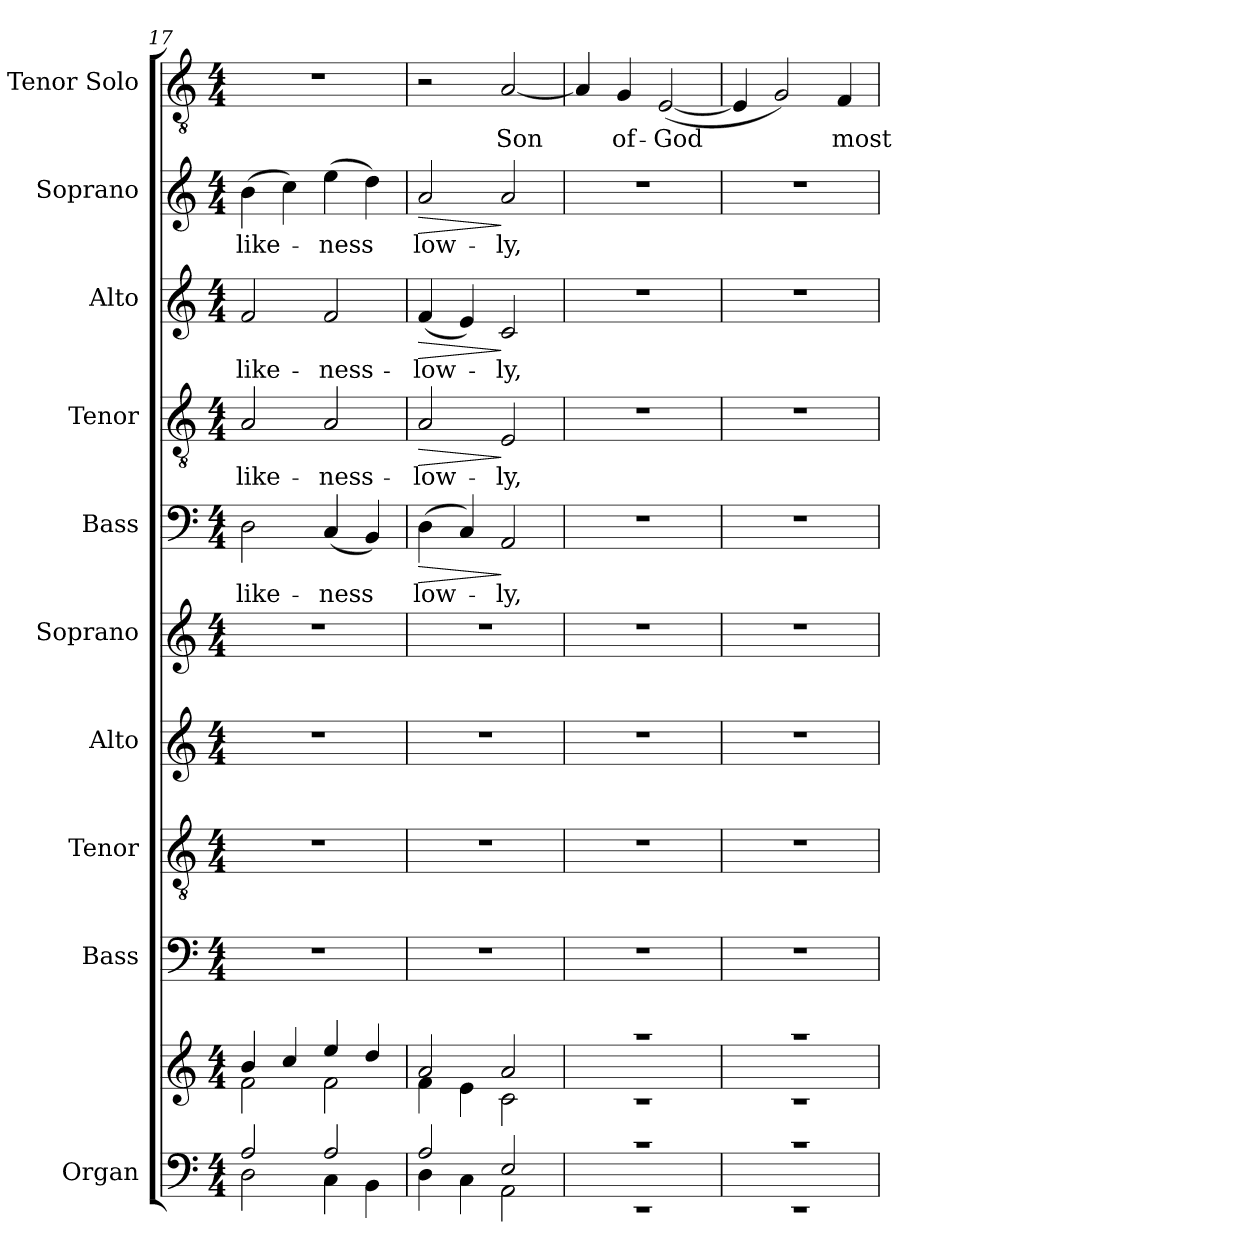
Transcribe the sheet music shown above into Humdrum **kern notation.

**kern	**kern	**kern	**kern	**kern	**kern	**kern	**text	**dynam	**kern	**text	**dynam	**kern	**text	**dynam	**kern	**text	**dynam	**kern	**text
*part10	*part10	*part9	*part8	*part7	*part6	*part5	*part5	*part5	*part4	*part4	*part4	*part3	*part3	*part3	*part2	*part2	*part2	*part1	*part1
*staff11	*staff10	*staff9	*staff8	*staff7	*staff6	*staff5	*staff5	*staff5	*staff4	*staff4	*staff4	*staff3	*staff3	*staff3	*staff2	*staff2	*staff2	*staff1	*staff1
*I"Organ	*	*I"Bass	*I"Tenor	*I"Alto	*I"Soprano	*I"Bass	*	*	*I"Tenor	*	*	*I"Alto	*	*	*I"Soprano	*	*	*I"Tenor Solo	*
*I'Org.	*	*I'B.	*I'T.	*I'A.	*I'S.	*I'B.	*	*	*I'T.	*	*	*I'A.	*	*	*I'S.	*	*	*I'T. Solo	*
!!LO:PB:g=z
*clefF4	*clefG2	*clefF4	*clefGv2	*clefG2	*clefG2	*clefF4	*	*	*clefGv2	*	*	*clefG2	*	*	*clefG2	*	*	*clefGv2	*
*	*	*	*ITrd7c12	*	*	*	*	*	*ITrd7c12	*	*	*	*	*	*	*	*	*ITrd7c12	*
*k[]	*k[]	*k[]	*k[]	*k[]	*k[]	*k[]	*	*	*k[]	*	*	*k[]	*	*	*k[]	*	*	*k[]	*
*C:	*C:	*C:	*C:	*C:	*C:	*C:	*	*	*C:	*	*	*C:	*	*	*C:	*	*	*C:	*
*M4/4	*M4/4	*M4/4	*M4/4	*M4/4	*M4/4	*M4/4	*	*	*M4/4	*	*	*M4/4	*	*	*M4/4	*	*	*M4/4	*
=17	=17	=17	=17	=17	=17	=17	=17	=17	=17	=17	=17	=17	=17	=17	=17	=17	=17	=17	=17
*^	*^	*	*	*	*	*	*	*	*	*	*	*	*	*	*	*	*	*	*
!	!	!	!	!	!	!	!	!	!LO:LY:b	!	!	!LO:LY:b	!	!	!LO:LY:b	!	!	!LO:LY:b	!	!	!
2A/	2D\	4b/	2f\	1r	1r	1r	1r	2D\	-like-	.	2AA/	-like-	.	2f/	-like-	.	(>4b\	-like-	.	1r	.
.	.	4cc/	.	.	.	.	.	.	.	.	.	.	.	.	.	.	4cc\)	.	.	.	.
!	!	!	!	!	!	!	!	!	!LO:LY:b	!	!	!LO:LY:b	!	!	!LO:LY:b	!	!	!LO:LY:b	!	!	!
2A/	4C\	4ee/	2f\	.	.	.	.	(<4C/	-ness	.	2AA/	-ness-	.	2f/	-ness-	.	(>4ee\	-ness	.	.	.
.	4BB\	4dd/	.	.	.	.	.	4BB/)	.	.	.	.	.	.	.	.	4dd\)	.	.	.	.
=18	=18	=18	=18	=18	=18	=18	=18	=18	=18	=18	=18	=18	=18	=18	=18	=18	=18	=18	=18	=18	=18
!	!	!	!	!	!	!	!	!	!LO:LY:b	!LO:HP:b	!	!LO:LY:b	!LO:HP:b	!	!LO:LY:b	!LO:HP:b	!	!LO:LY:b	!LO:HP:b	!	!
2A/	4D\	2a/	4f\	1r	1r	1r	1r	(>4D\	low-	>	2AA/	-low-	>	(<4f/	-low-	>	2a/	low-	>	2r	.
.	4C\	.	4e\	.	.	.	.	4C/)	.	.	.	.	.	4e/)	.	.	.	.	.	.	.
!	!	!	!	!	!	!	!	!	!LO:LY:b	!	!	!LO:LY:b	!	!	!LO:LY:b	!	!	!LO:LY:b	!	!	!LO:LY:b
2E/	2AA\	2a/	2c\	.	.	.	.	2AA/	-ly,-	]	2EE/	-ly,-	]	2c/	-ly,-	]	2a/	-ly,-	]	[<2AA/	Son
=19	=19	=19	=19	=19	=19	=19	=19	=19	=19	=19	=19	=19	=19	=19	=19	=19	=19	=19	=19	=19	=19
1rc	1rEE	1raa	1rc	1r	1r	1r	1r	1r	.	.	1r	.	.	1r	.	.	1r	.	.	4AA/]	.
!	!	!	!	!	!	!	!	!	!	!	!	!	!	!	!	!	!	!	!	!	!LO:LY:b
.	.	.	.	.	.	.	.	.	.	.	.	.	.	.	.	.	.	.	.	4GG/	of-
!	!	!	!	!	!	!	!	!	!	!	!	!	!	!	!	!	!	!	!	!	!LO:LY:b
.	.	.	.	.	.	.	.	.	.	.	.	.	.	.	.	.	.	.	.	(<[<2EE/	-God
=20	=20	=20	=20	=20	=20	=20	=20	=20	=20	=20	=20	=20	=20	=20	=20	=20	=20	=20	=20	=20	=20
1rc	1rEE	1raa	1rc	1r	1r	1r	1r	1r	.	.	1r	.	.	1r	.	.	1r	.	.	4EE/]	.
.	.	.	.	.	.	.	.	.	.	.	.	.	.	.	.	.	.	.	.	2GG/)	.
!	!	!	!	!	!	!	!	!	!	!	!	!	!	!	!	!	!	!	!	!	!LO:LY:b
.	.	.	.	.	.	.	.	.	.	.	.	.	.	.	.	.	.	.	.	4FF/	most-
*v	*v	*	*	*	*	*	*	*	*	*	*	*	*	*	*	*	*	*	*	*	*
*	*v	*v	*	*	*	*	*	*	*	*	*	*	*	*	*	*	*	*	*	*
=	=	=	=	=	=	=	=	=	=	=	=	=	=	=	=	=	=	=	=
*-	*-	*-	*-	*-	*-	*-	*-	*-	*-	*-	*-	*-	*-	*-	*-	*-	*-	*-	*-
